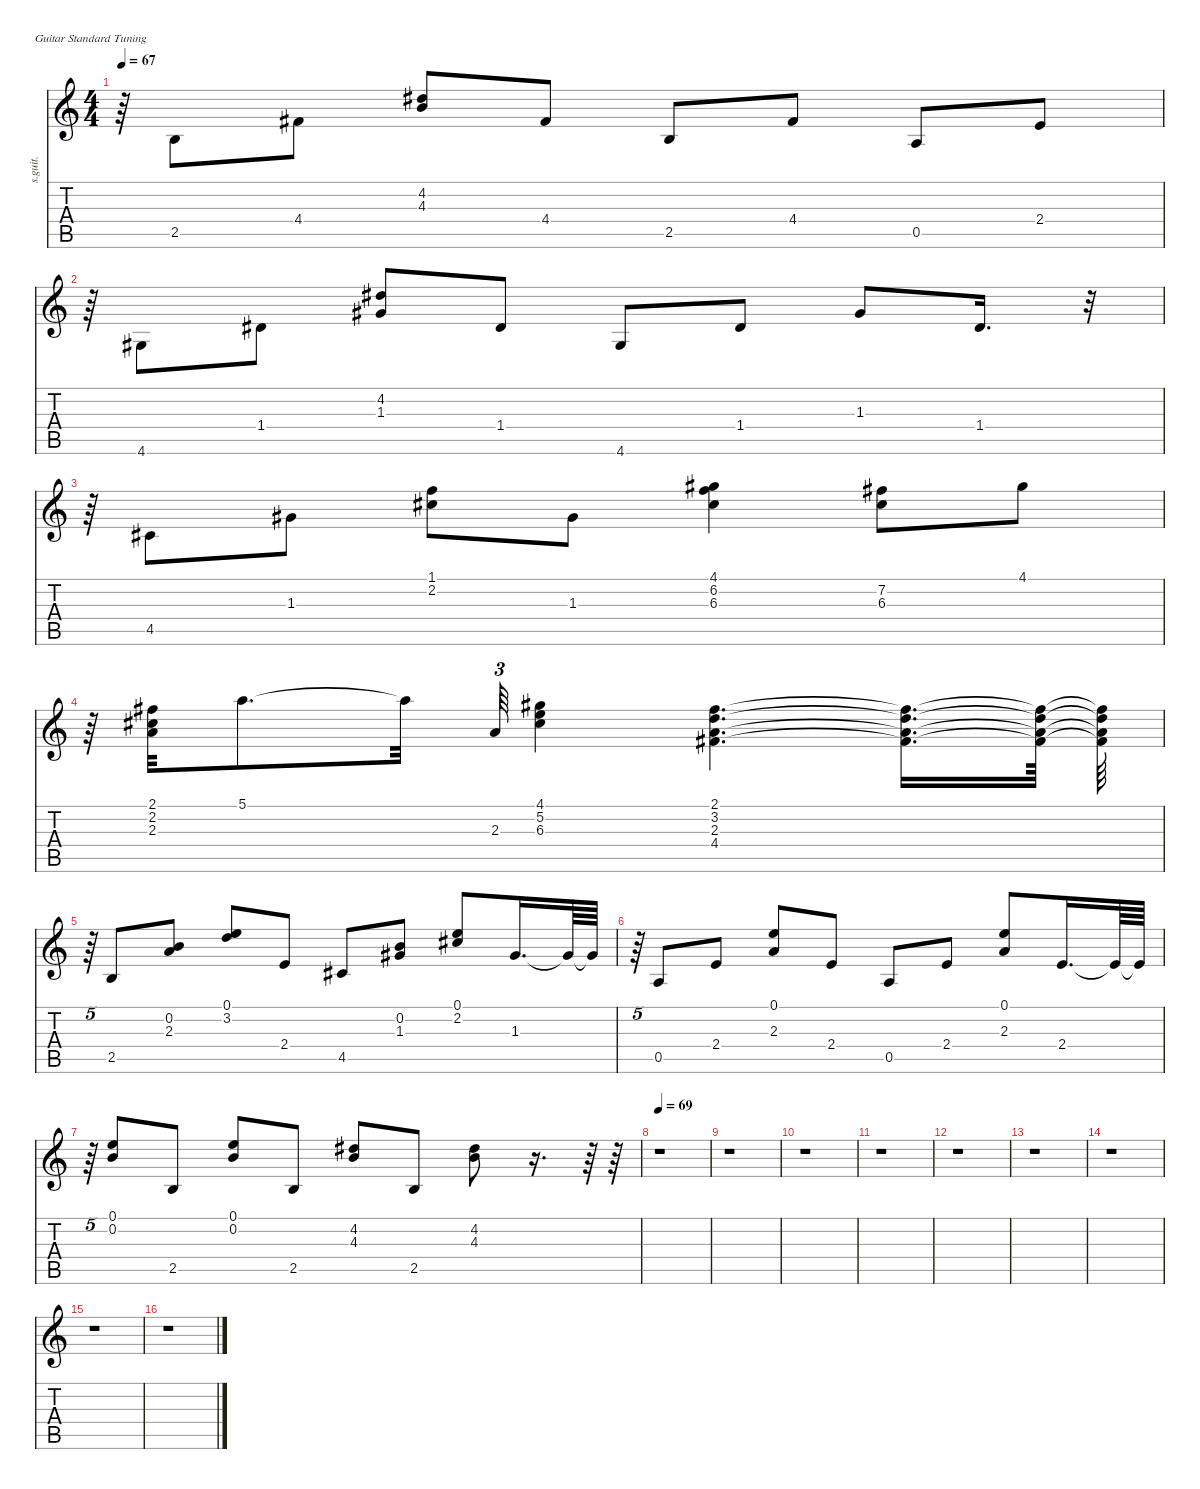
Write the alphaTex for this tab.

\defaultSystemsLayout 4
\hideDynamics
\bracketExtendMode nobrackets
\otherSystemsTrackNameOrientation horizontal
\track ("Track 11" "s.guit.") {instrument acousticguitarsteel}
\staff {score tabs}
\tuning (E4 B3 G3 D3 A2 E2)
\ts (4 4)
\tempo 67
\clef g2
\ks c
r.64{dy mf beam Down} 2.5.8{dy ff beam Up} 4.4{acc #}.8{dy mf beam Up} (4.2{acc #} 4.3).8{dy f beam Up} 4.4{acc #}.8{dy mf beam Up} 2.5.8{dy f beam Up} 4.4{acc #}.8{dy mf beam Up} 0.5.8{dy ff beam Up} 2.4.8{beam Up} |
r.64{beam Down} 4.6{acc #}.8{dy f beam Up} 1.4{acc #}.8{dy mf beam Up} (4.2{acc #} 1.3{acc #}).8{dy f beam Up} 1.4{acc #}.8{beam Up} 4.6{acc #}.8{dy mf beam Up} 1.4{acc #}.8{beam Up} 1.3{acc #}.8{beam Up} 1.4{acc #}.16{d beam Up} r.32{beam Up} |
r.64{beam Down} 4.5{acc #}.8{dy f beam Up} 1.3{acc #}.8{dy mf beam Up} (1.1 2.2{acc #}).8{dy f beam Down} 1.3{acc #}.8{beam Down} (4.1{acc #} 6.2 6.3{acc #}).4{beam Down} (7.2{acc #} 6.3{acc #}).8{beam Down} 4.1{acc #}.8{beam Down} |
r.64{beam Down} (2.1{acc #} 2.2{acc #} 2.3).32{dy ff beam Down} 5.1.8{d beam Down} 5.1{t}.32{dy f beam Down} 2.3.64{tu (3 2) dy ff beam Up} (4.1{acc #} 5.2 6.3{acc #}).4{dy f beam Down} (2.1{acc #} 3.2 2.3 4.4{acc #}).4{d beam Down} (2.1{t acc #} 3.2{t} 2.3{t} 4.4{t acc #}).16{d beam Down} (2.1{t acc #} 3.2{t} 2.3{t} 4.4{t acc #}).64{beam Down} (2.1{t acc #} 3.2{t} 2.3{t} 4.4{t acc #}).64{beam Down} |
r.64{tu (5 4) beam Down} 2.5.8{beam Up} (0.2 2.3).8{dy mf beam Up} (0.1 3.2).8{dy f beam Up} 2.4.8{dy mf beam Up} 4.5{acc #}.8{dy f beam Up} (0.2 1.3{acc #}).8{dy mf beam Up} (0.1 2.2{acc #}).8{dy f beam Up} 1.3{acc #}.16{d dy mp beam Up} 1.3{t acc #}.64{dy f beam Up} 1.3{t acc #}.64{beam Up} |
r.64{tu (5 4) beam Down} 0.5.8{beam Up} 2.4.8{beam Up} (0.1 2.3).8{beam Up} 2.4.8{dy mf beam Up} 0.5.8{dy f beam Up} 2.4.8{dy mf beam Up} (0.1 2.3).8{dy f beam Up} 2.4.16{d dy mf beam Up} 2.4{t}.64{dy f beam Up} 2.4{t}.64{beam Up} |
r.64{tu (5 4) beam Down} (0.1 0.2).8{beam Up} 2.5.8{beam Up} (0.1 0.2).8{beam Up} 2.5.8{beam Up} (4.2{acc #} 4.3).8{beam Up} 2.5.8{beam Up} (4.2{acc #} 4.3).8{beam Down} r.16{d beam Down} r.64{beam Down} r.64{beam Down} |
\tempo 69
r.1{beam Down} |
r.1{beam Down} |
r.1{beam Down} |
r.1{beam Down} |
r.1{beam Down} |
r.1{beam Down} |
r.1{beam Down} |
r.1{beam Down} |
r.1{beam Down}
